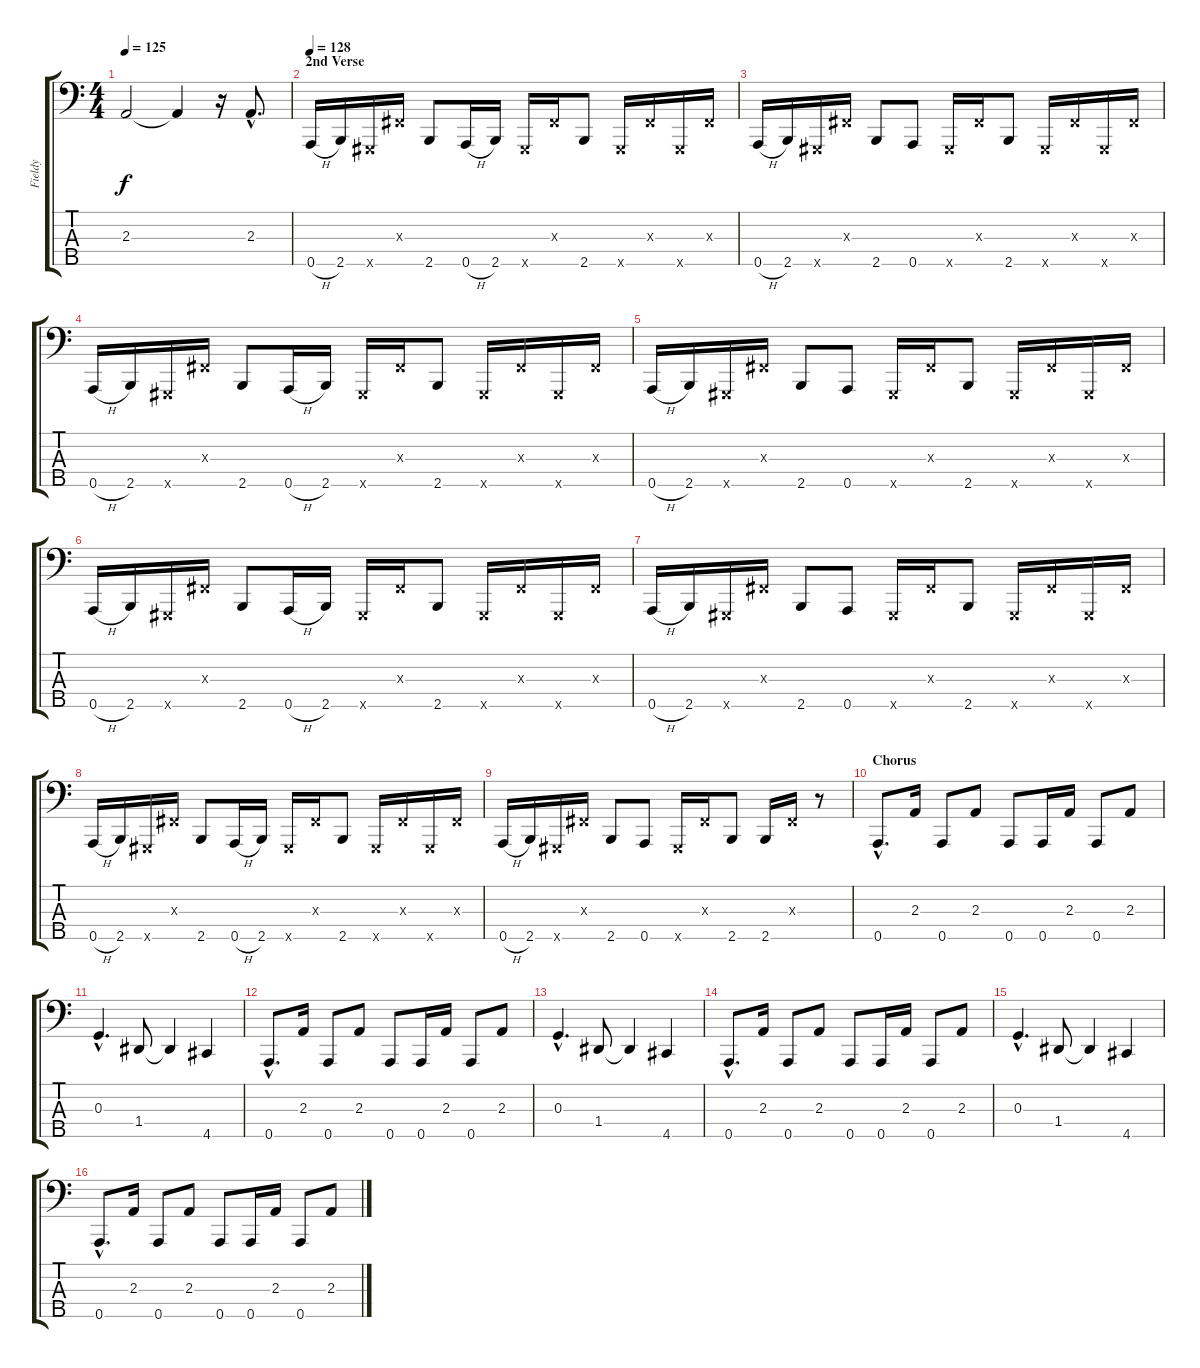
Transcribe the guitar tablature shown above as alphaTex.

\track ("Fieldy" "Fieldy") {instrument slapbass2}
\staff {score tabs}
\tuning (G2 C2 G1 D1 A0) {hide}
\ts (4 4)
\tempo 125
\clef f4
\ks c
2.3.2{dy f} 2.3{t}.4 r.16 2.3{hac}.8{d} |
\section ("" "2nd Verse ")
\tempo 128
0.5{h}.16 2.5.16 -1.5{x}.16 -1.3{x}.16 2.5.8 0.5{h}.16 2.5.16 -1.5{x}.16 -1.3{x}.16 2.5.8 -1.5{x}.16 -1.3{x}.16 -1.5{x}.16 -1.3{x}.16 |
0.5{h}.16 2.5.16 -1.5{x}.16 -1.3{x}.16 2.5.8 0.5.8 -1.5{x}.16 -1.3{x}.16 2.5.8 -1.5{x}.16 -1.3{x}.16 -1.5{x}.16 -1.3{x}.16 |
0.5{h}.16 2.5.16 -1.5{x}.16 -1.3{x}.16 2.5.8 0.5{h}.16 2.5.16 -1.5{x}.16 -1.3{x}.16 2.5.8 -1.5{x}.16 -1.3{x}.16 -1.5{x}.16 -1.3{x}.16 |
0.5{h}.16 2.5.16 -1.5{x}.16 -1.3{x}.16 2.5.8 0.5.8 -1.5{x}.16 -1.3{x}.16 2.5.8 -1.5{x}.16 -1.3{x}.16 -1.5{x}.16 -1.3{x}.16 |
0.5{h}.16 2.5.16 -1.5{x}.16 -1.3{x}.16 2.5.8 0.5{h}.16 2.5.16 -1.5{x}.16 -1.3{x}.16 2.5.8 -1.5{x}.16 -1.3{x}.16 -1.5{x}.16 -1.3{x}.16 |
0.5{h}.16 2.5.16 -1.5{x}.16 -1.3{x}.16 2.5.8 0.5.8 -1.5{x}.16 -1.3{x}.16 2.5.8 -1.5{x}.16 -1.3{x}.16 -1.5{x}.16 -1.3{x}.16 |
0.5{h}.16 2.5.16 -1.5{x}.16 -1.3{x}.16 2.5.8 0.5{h}.16 2.5.16 -1.5{x}.16 -1.3{x}.16 2.5.8 -1.5{x}.16 -1.3{x}.16 -1.5{x}.16 -1.3{x}.16 |
0.5{h}.16 2.5.16 -1.5{x}.16 -1.3{x}.16 2.5.8 0.5.8 -1.5{x}.16 -1.3{x}.16 2.5.8 2.5.16 -1.3{x}.16 r.8 |
\section ("" "Chorus")
0.5{hac}.8{d} 2.3.16 0.5.8 2.3.8 0.5.8 0.5.16 2.3.16 0.5.8 2.3.8 |
0.3{hac}.4{d} 1.4.8 1.4{t}.4 4.5.4 |
0.5{hac}.8{d} 2.3.16 0.5.8 2.3.8 0.5.8 0.5.16 2.3.16 0.5.8 2.3.8 |
0.3{hac}.4{d} 1.4.8 1.4{t}.4 4.5.4 |
0.5{hac}.8{d} 2.3.16 0.5.8 2.3.8 0.5.8 0.5.16 2.3.16 0.5.8 2.3.8 |
0.3{hac}.4{d} 1.4.8 1.4{t}.4 4.5.4 |
0.5{hac}.8{d} 2.3.16 0.5.8 2.3.8 0.5.8 0.5.16 2.3.16 0.5.8 2.3.8
